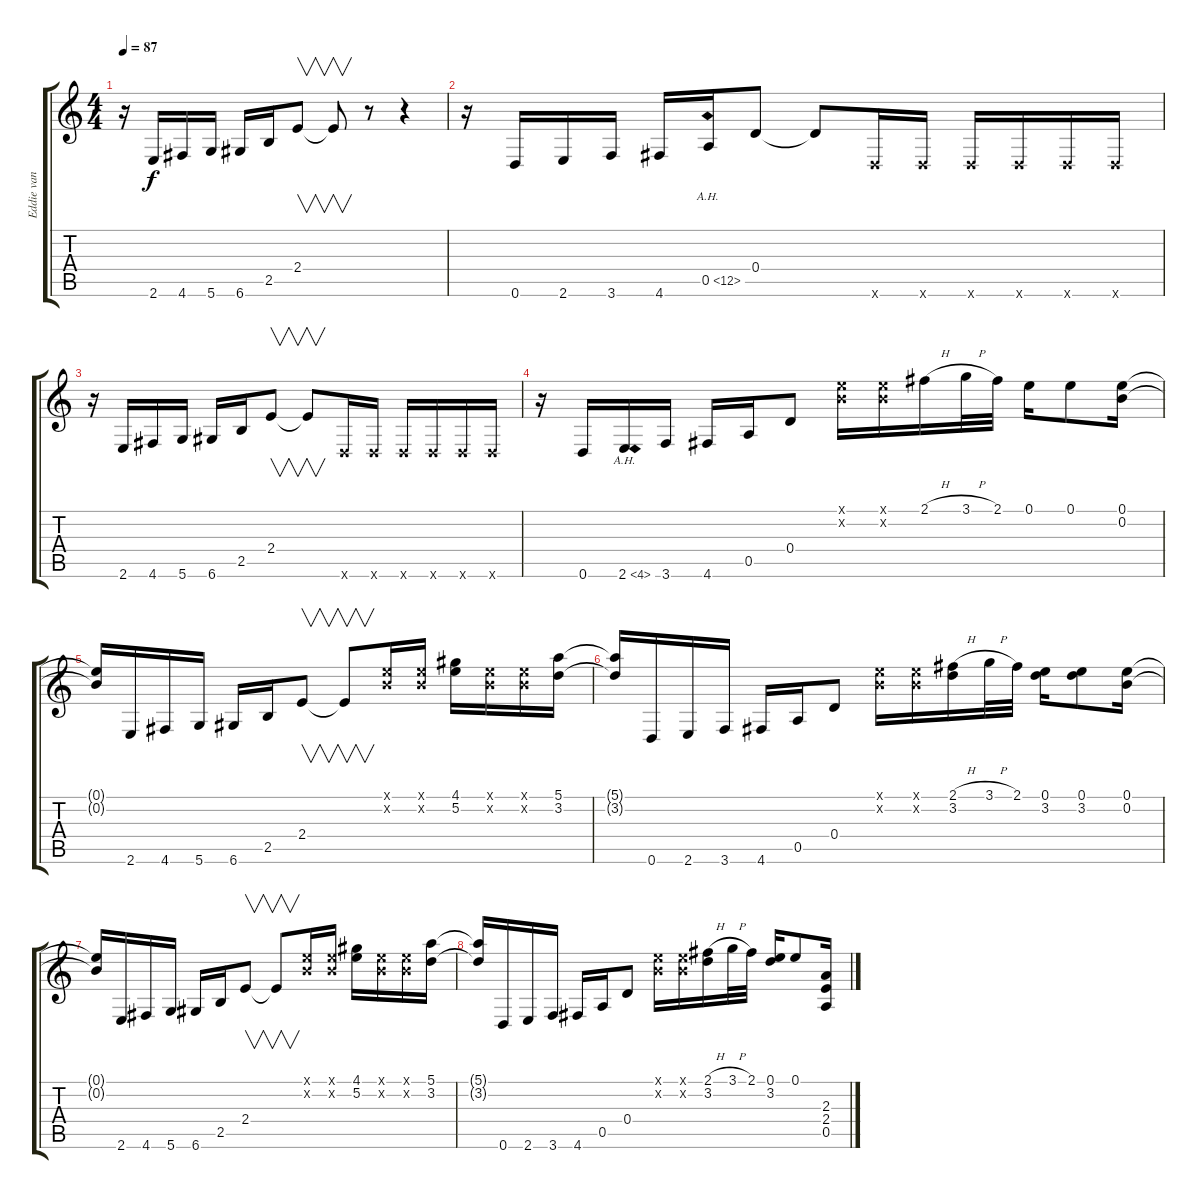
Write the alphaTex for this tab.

\track ("Eddie van Halen (Dropped D Tuning)" "Eddie van ") {instrument distortionguitar}
\staff {score tabs}
\tuning (E4 B3 G3 D3 A2 D2) {hide}
\ts (4 4)
\tempo 87
\clef g2
\ks c
r.16{dy f instrument distortionguitar} 2.6.16 4.6.16 5.6.16 6.6.16 2.5.16 2.4.8{v} 2.4{t}.8{v} r.8 r.4 |
r.16 0.6.16 2.6.16 3.6.16 4.6.16 0.5{ah 12}.16 0.4.8 0.4{t}.8 0.6{x}.16 0.6{x}.16 0.6{x}.16 0.6{x}.16 0.6{x}.16 0.6{x}.16 |
r.16 2.6.16 4.6.16 5.6.16 6.6.16 2.5.16 2.4.8{v} 2.4{t}.8{v} 0.6{x}.16 0.6{x}.16 0.6{x}.16 0.6{x}.16 0.6{x}.16 0.6{x}.16 |
r.16 0.6.16 2.6{ah 2}.16 3.6.16 4.6.16 0.5.16 0.4.8 (0.1{x} 0.2{x}).16 (0.1{x} 0.2{x}).16 2.1{h}.16 3.1{h}.32 2.1.32 0.1.16 0.1.8 (0.1 0.2).16 |
(0.1{t} 0.2{t}).16 2.6.16 4.6.16 5.6.16 6.6.16 2.5.16 2.4.8{v} 2.4{t}.8{v} (0.1{x} 0.2{x}).16 (0.1{x} 0.2{x}).16 (4.1 5.2).16 (0.1{x} 0.2{x}).16 (0.1{x} 0.2{x}).16 (5.1 3.2).16 |
(5.1{t} 3.2{t}).16 0.6.16 2.6.16 3.6.16 4.6.16 0.5.16 0.4.8 (0.1{x} 0.2{x}).16 (0.1{x} 0.2{x}).16 (2.1{h} 3.2).16 3.1{h}.32 2.1.32 (0.1 3.2).16 (0.1 3.2).8 (0.1 0.2).16 |
(0.1{t} 0.2{t}).16 2.6.16 4.6.16 5.6.16 6.6.16 2.5.16 2.4.8{v} 2.4{t}.8{v} (0.1{x} 0.2{x}).16 (0.1{x} 0.2{x}).16 (4.1 5.2).16 (0.1{x} 0.2{x}).16 (0.1{x} 0.2{x}).16 (5.1 3.2).16 |
(5.1{t} 3.2{t}).16 0.6.16 2.6.16 3.6.16 4.6.16 0.5.16 0.4.8 (0.1{x} 0.2{x}).16 (0.1{x} 0.2{x}).16 (2.1{h} 3.2).16 3.1{h}.32 2.1.32 (0.1 3.2).16 0.1.8 (2.3 2.4 0.5).16
